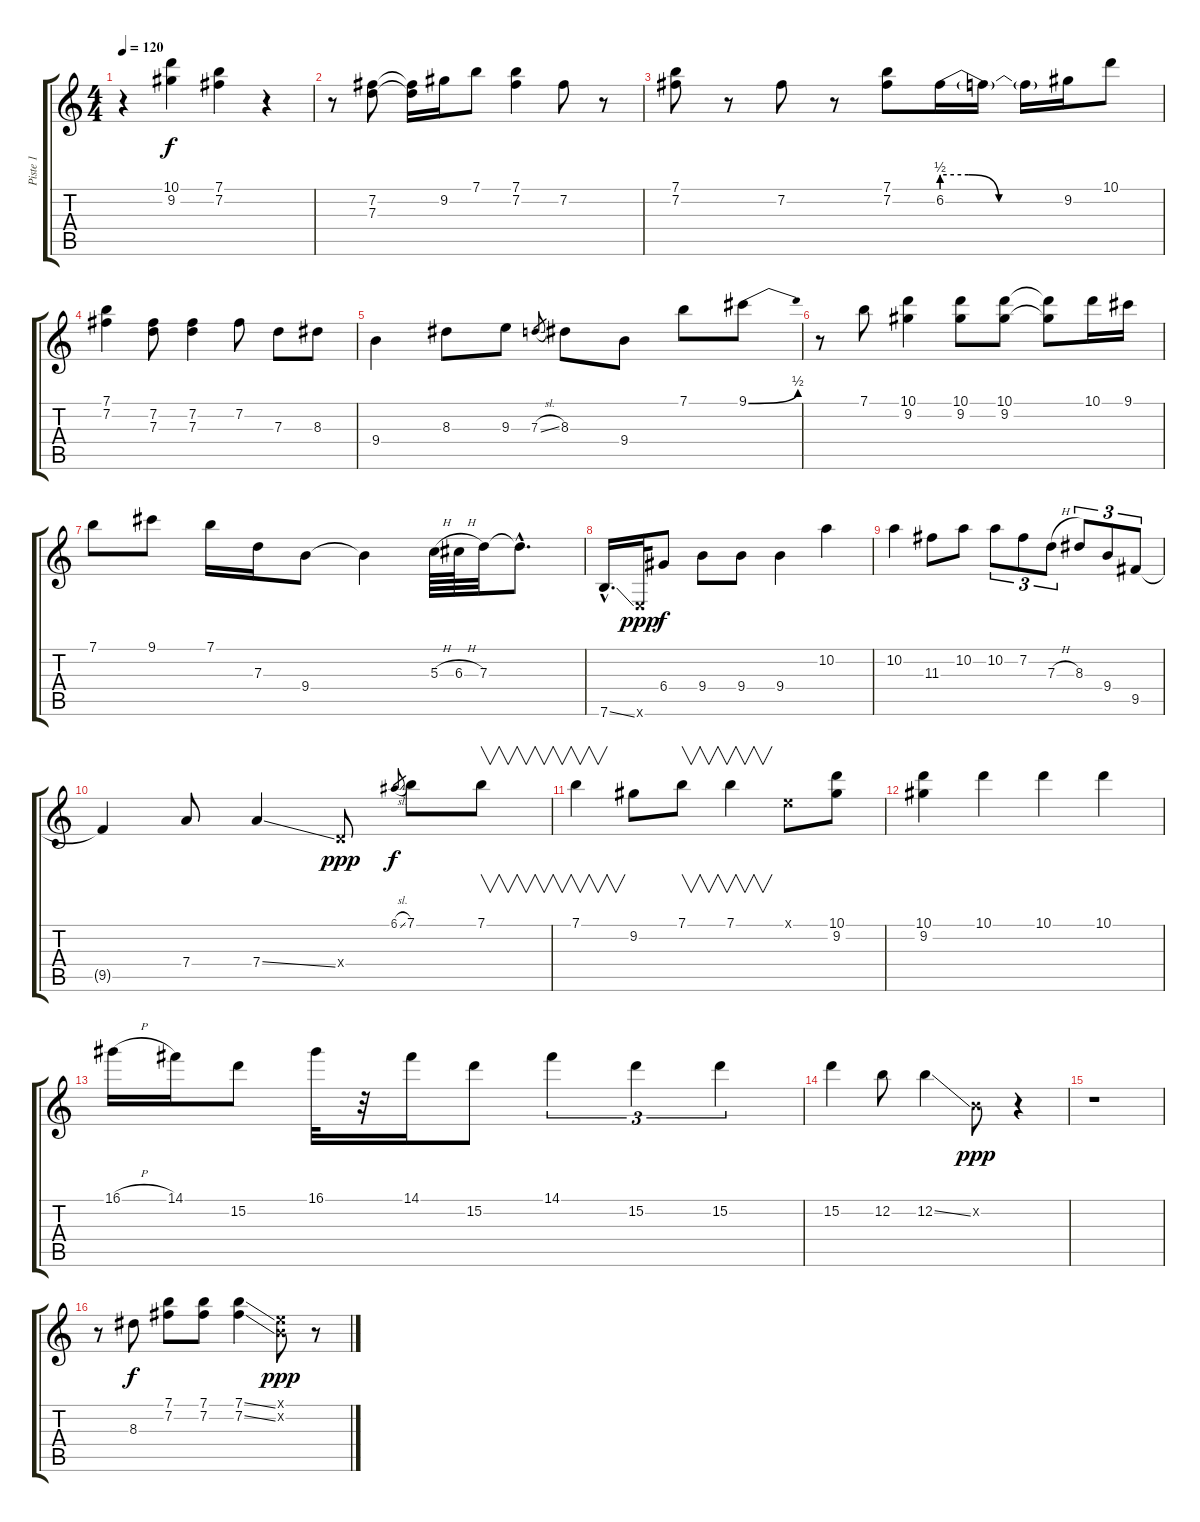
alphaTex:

\track ("Piste 1" "Piste 1") {instrument overdrivenguitar}
\staff {score tabs}
\tuning (E4 B3 G3 D3 A2 E2) {hide}
\ts (4 4)
\tempo 120
\clef g2
\ks c
r.4{dy f instrument overdrivenguitar} (10.1 9.2).4 (7.1 7.2).4 r.4 |
r.8 (7.2 7.3).8 (7.2{t} 7.3{t}).16 9.2.16 7.1.8 (7.1 7.2).4 7.2.8 r.8 |
(7.1 7.2).8 r.8 7.2.8 r.8 (7.1 7.2).8 6.2{be (custom 0 2 13 2 28 0 60 0)}.16 6.2{t}.16 6.2{t}.16 9.2.16 10.1.8 |
(7.1 7.2).4 (7.2 7.3).8 (7.2 7.3).4 7.2.8 7.3.8 8.3.8 |
9.4.4 8.3.8 9.3.8 7.3{sl}.8{gr} 8.3.8 9.4.8 7.1.8 9.1{be (bend 0 0 60 2)}.8 |
r.8 7.1.8 (10.1 9.2).4 (10.1 9.2).8 (10.1 9.2).8 (10.1{t} 9.2{t}).8 10.1.16 9.1.16 |
7.1.8 9.1.8 7.1.16 7.3.16 9.4.8 9.4{t}.4 5.3{h}.64 6.3{h}.64 7.3.32 7.3{hac t}.8{d} |
7.6{ss hac}.16{d} 0.6{x}.32{dy ppp} 6.4.8{dy f} 9.4.8 9.4.8 9.4.4 10.2.4 |
10.2.4 11.3.8 10.2.8 10.2.8{tu (3 2)} 7.2.8{tu (3 2)} 7.3{h}.8{tu (3 2)} 8.3.8{tu (3 2)} 9.4.8{tu (3 2)} 9.5.8{tu (3 2)} |
9.5{t}.4 7.4.8 7.4{ss}.4 0.4{x}.8{dy ppp} 6.1{sl}.8{gr dy f} 7.1.8 7.1.8{v} |
7.1.4{v} 9.2.8 7.1.8{v} 7.1.4{v} 0.1{x}.8 (10.1 9.2).8 |
(10.1 9.2).4 10.1.4 10.1.4 10.1.4 |
16.1{h}.16 14.1.16 15.2.8 16.1.32 r.32 14.1.16 15.2.8 14.1.4{tu (3 2)} 15.2.4{tu (3 2)} 15.2.4{tu (3 2)} |
15.2.4 12.2.8 12.2{ss}.4 0.2{x}.8{dy ppp} r.4 |
r.1 |
r.8 8.3.8{dy f} (7.1 7.2).8 (7.1 7.2).8 (7.1{ss} 7.2{ss}).4 (0.1{x} 0.2{x}).8{dy ppp} r.8
